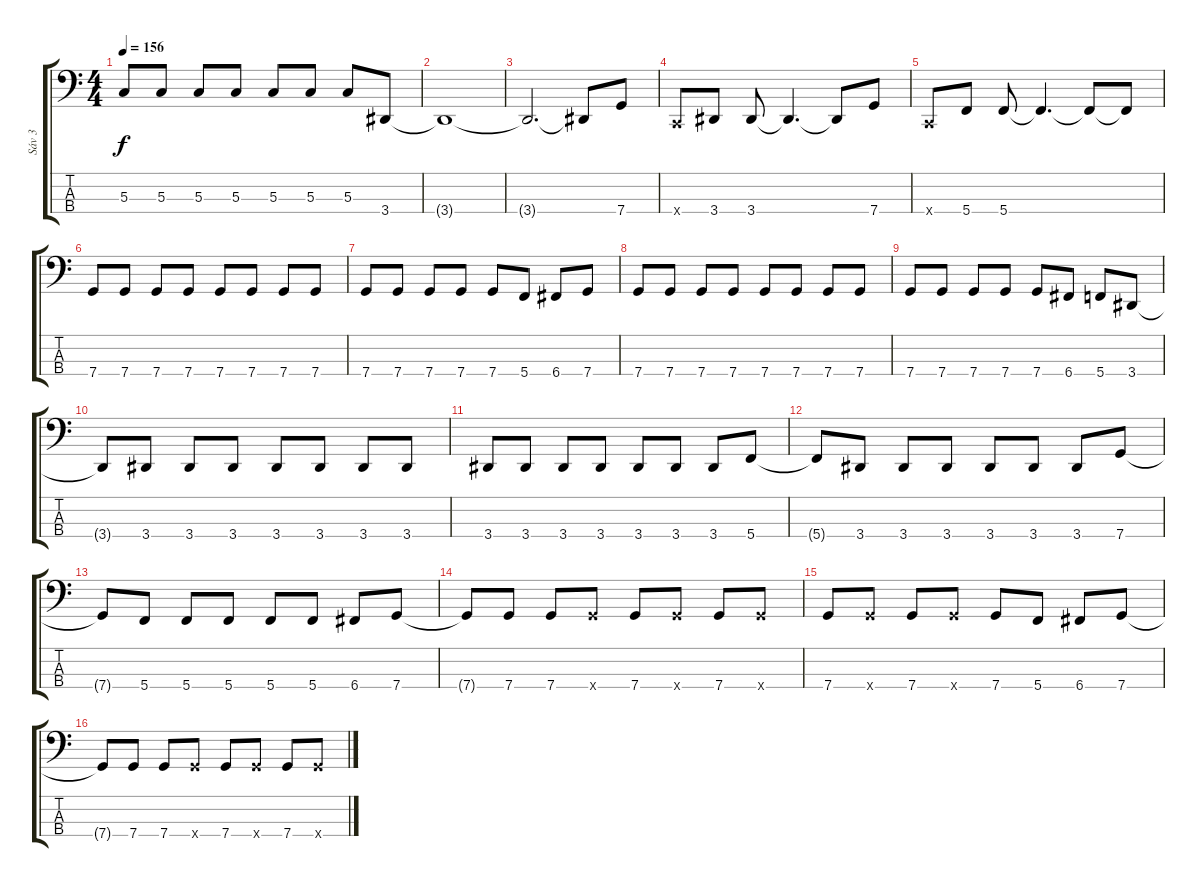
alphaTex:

\track ("Sáv 3" "Sáv 3") {instrument electricbassfinger}
\staff {score tabs}
\tuning (F2 C2 G1 C1) {hide}
\ts (4 4)
\tempo 156
\clef f4
\ks c
5.3{t}.8{dy f} 5.3.8 5.3.8 5.3.8 5.3.8 5.3.8 5.3.8 3.4.8 |
3.4{t}.1 |
3.4{t}.2{d} 3.4{t}.8 7.4.8 |
0.4{x}.8 3.4.8 3.4.8 3.4{t}.4{d} 3.4{t}.8 7.4.8 |
0.4{x}.8 5.4.8 5.4.8 5.4{t}.4{d} 5.4{t}.8 5.4{t}.8 |
7.4.8 7.4.8 7.4.8 7.4.8 7.4.8 7.4.8 7.4.8 7.4.8 |
7.4.8 7.4.8 7.4.8 7.4.8 7.4.8 5.4.8 6.4.8 7.4.8 |
7.4.8 7.4.8 7.4.8 7.4.8 7.4.8 7.4.8 7.4.8 7.4.8 |
7.4.8 7.4.8 7.4.8 7.4.8 7.4.8 6.4.8 5.4.8 3.4.8 |
3.4{t}.8 3.4.8 3.4.8 3.4.8 3.4.8 3.4.8 3.4.8 3.4.8 |
3.4.8 3.4.8 3.4.8 3.4.8 3.4.8 3.4.8 3.4.8 5.4.8 |
5.4{t}.8 3.4.8 3.4.8 3.4.8 3.4.8 3.4.8 3.4.8 7.4.8 |
7.4{t}.8 5.4.8 5.4.8 5.4.8 5.4.8 5.4.8 6.4.8 7.4.8 |
7.4{t}.8 7.4.8 7.4.8 7.4{x}.8 7.4.8 7.4{x}.8 7.4.8 7.4{x}.8 |
7.4.8 7.4{x}.8 7.4.8 7.4{x}.8 7.4.8 5.4.8 6.4.8 7.4.8 |
7.4{t}.8 7.4.8 7.4.8 7.4{x}.8 7.4.8 7.4{x}.8 7.4.8 7.4{x}.8
